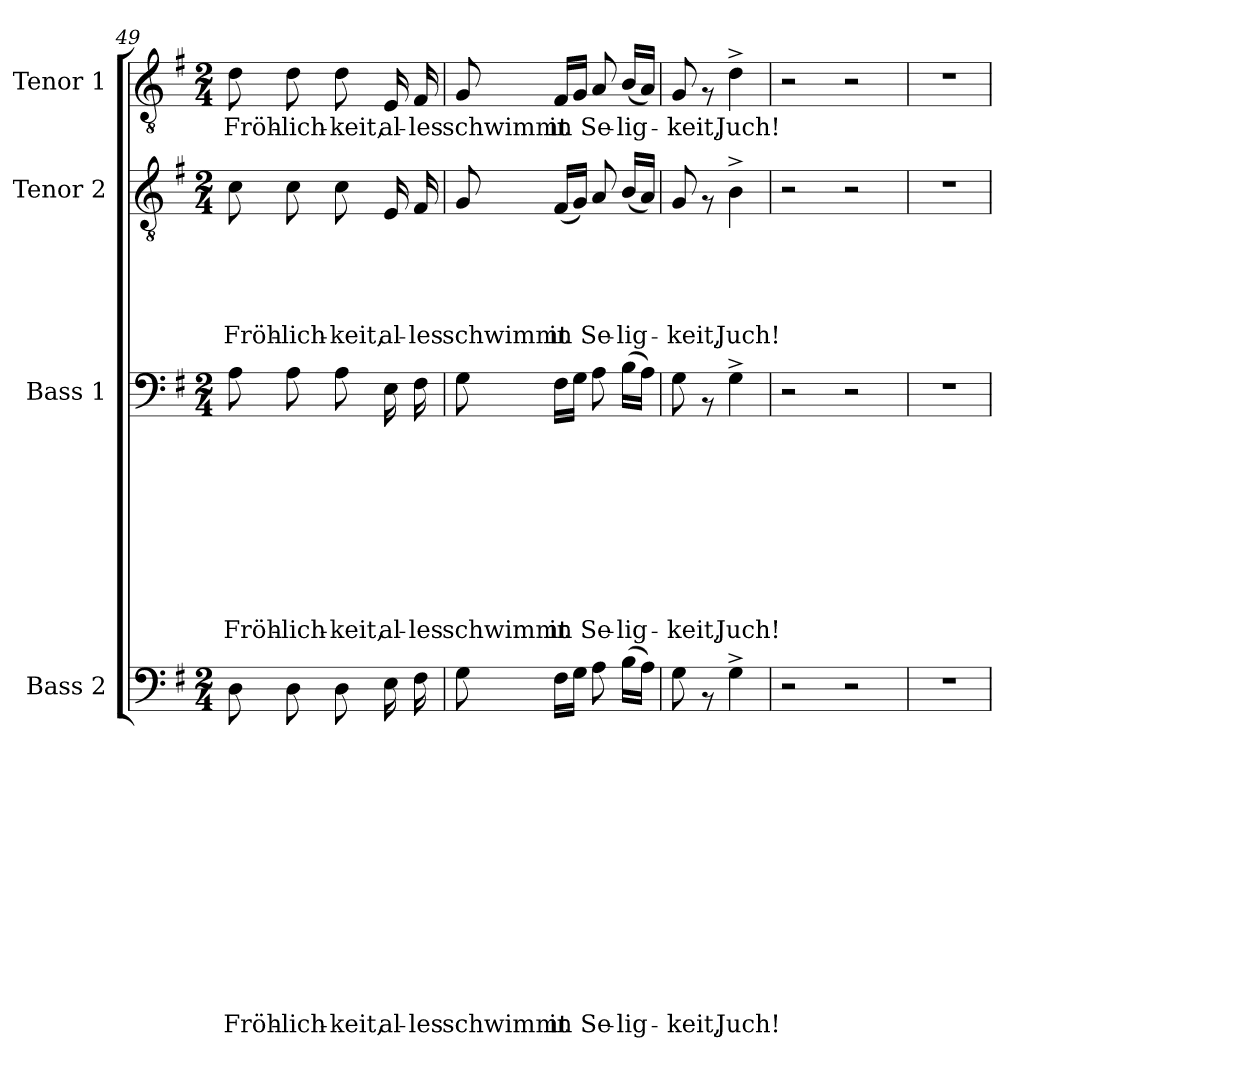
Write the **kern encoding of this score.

**kern	**text	**text	**text	**text	**text	**text	**text	**text	**text	**text	**text	**text	**text	**kern	**text	**text	**text	**text	**text	**text	**text	**text	**text	**kern	**text	**text	**text	**text	**text	**kern	**text
*part4	*part4	*part4	*part4	*part4	*part4	*part4	*part4	*part4	*part4	*part4	*part4	*part4	*part4	*part3	*part3	*part3	*part3	*part3	*part3	*part3	*part3	*part3	*part3	*part2	*part2	*part2	*part2	*part2	*part2	*part1	*part1
*staff4	*staff4	*staff4	*staff4	*staff4	*staff4	*staff4	*staff4	*staff4	*staff4	*staff4	*staff4	*staff4	*staff4	*staff3	*staff3	*staff3	*staff3	*staff3	*staff3	*staff3	*staff3	*staff3	*staff3	*staff2	*staff2	*staff2	*staff2	*staff2	*staff2	*staff1	*staff1
*I"Bass 2	*	*	*	*	*	*	*	*	*	*	*	*	*	*I"Bass 1	*	*	*	*	*	*	*	*	*	*I"Tenor 2	*	*	*	*	*	*I"Tenor 1	*
!!LO:LB:g=z
*clefF4	*	*	*	*	*	*	*	*	*	*	*	*	*	*clefF4	*	*	*	*	*	*	*	*	*	*clefGv2	*	*	*	*	*	*clefGv2	*
*k[f#]	*	*	*	*	*	*	*	*	*	*	*	*	*	*k[f#]	*	*	*	*	*	*	*	*	*	*k[f#]	*	*	*	*	*	*k[f#]	*
*G:	*	*	*	*	*	*	*	*	*	*	*	*	*	*G:	*	*	*	*	*	*	*	*	*	*G:	*	*	*	*	*	*G:	*
*M2/4	*	*	*	*	*	*	*	*	*	*	*	*	*	*M2/4	*	*	*	*	*	*	*	*	*	*M2/4	*	*	*	*	*	*M2/4	*
=49	=49	=49	=49	=49	=49	=49	=49	=49	=49	=49	=49	=49	=49	=49	=49	=49	=49	=49	=49	=49	=49	=49	=49	=49	=49	=49	=49	=49	=49	=49	=49
!	!	!	!	!	!	!	!	!	!	!	!	!	!LO:LY:b	!	!	!	!	!	!	!	!	!	!LO:LY:b	!	!	!	!	!	!LO:LY:b	!	!LO:LY:b
8D\	.	.	.	.	.	.	.	.	.	.	.	.	Fröh-	8A\	.	.	.	.	.	.	.	.	Fröh-	8c\	.	.	.	.	Fröh-	8d\	Fröh-
!	!	!	!	!	!	!	!	!	!	!	!	!	!LO:LY:b	!	!	!	!	!	!	!	!	!	!LO:LY:b	!	!	!	!	!	!LO:LY:b	!	!LO:LY:b
8D\	.	.	.	.	.	.	.	.	.	.	.	.	-lich-	8A\	.	.	.	.	.	.	.	.	-lich-	8c\	.	.	.	.	-lich-	8d\	-lich-
!	!	!	!	!	!	!	!	!	!	!	!	!	!LO:LY:b	!	!	!	!	!	!	!	!	!	!LO:LY:b	!	!	!	!	!	!LO:LY:b	!	!LO:LY:b
8D\	.	.	.	.	.	.	.	.	.	.	.	.	-keit,	8A\	.	.	.	.	.	.	.	.	-keit,	8c\	.	.	.	.	-keit,	8d\	-keit,
!	!	!	!	!	!	!	!	!	!	!	!	!	!LO:LY:b	!	!	!	!	!	!	!	!	!	!LO:LY:b	!	!	!	!	!	!LO:LY:b	!	!LO:LY:b
16E\	.	.	.	.	.	.	.	.	.	.	.	.	al-	16E\	.	.	.	.	.	.	.	.	al-	16E/	.	.	.	.	al-	16E/	al-
!	!	!	!	!	!	!	!	!	!	!	!	!	!LO:LY:b	!	!	!	!	!	!	!	!	!	!LO:LY:b	!	!	!	!	!	!LO:LY:b	!	!LO:LY:b
16F#\	.	.	.	.	.	.	.	.	.	.	.	.	-les	16F#\	.	.	.	.	.	.	.	.	-les	16F#/	.	.	.	.	-les	16F#/	-les
=50	=50	=50	=50	=50	=50	=50	=50	=50	=50	=50	=50	=50	=50	=50	=50	=50	=50	=50	=50	=50	=50	=50	=50	=50	=50	=50	=50	=50	=50	=50	=50
!	!	!	!	!	!	!	!	!	!	!	!	!	!LO:LY:b	!	!	!	!	!	!	!	!	!	!LO:LY:b	!	!	!	!	!	!LO:LY:b	!	!LO:LY:b
8G\	.	.	.	.	.	.	.	.	.	.	.	.	schwimmt	8G\	.	.	.	.	.	.	.	.	schwimmt	8G/	.	.	.	.	schwimmt	8G/	schwimmt
!	!	!	!	!	!	!	!	!	!	!	!	!	!LO:LY:b	!	!	!	!	!	!	!	!	!	!LO:LY:b	!	!	!	!	!	!LO:LY:b	!	!LO:LY:b
16F#\LL	.	.	.	.	.	.	.	.	.	.	.	.	in	16F#\LL	.	.	.	.	.	.	.	.	in	(<16F#/LL	.	.	.	.	in	16F#/LL	in
16G\JJ	.	.	.	.	.	.	.	.	.	.	.	.	.	16G\JJ	.	.	.	.	.	.	.	.	.	16G/JJ)	.	.	.	.	.	16G/JJ	.
!	!	!	!	!	!	!	!	!	!	!	!	!	!LO:LY:b	!	!	!	!	!	!	!	!	!	!LO:LY:b	!	!	!	!	!	!LO:LY:b	!	!LO:LY:b
8A\	.	.	.	.	.	.	.	.	.	.	.	.	Se-	8A\	.	.	.	.	.	.	.	.	Se-	8A/	.	.	.	.	Se-	8A/	Se-
!	!	!	!	!	!	!	!	!	!	!	!	!	!LO:LY:b	!	!	!	!	!	!	!	!	!	!LO:LY:b	!	!	!	!	!	!LO:LY:b	!	!LO:LY:b
(>16B\LL	.	.	.	.	.	.	.	.	.	.	.	.	-lig-	(>16B\LL	.	.	.	.	.	.	.	.	-lig-	(<16B/LL	.	.	.	.	-lig-	(<16B/LL	-lig-
16A\JJ)	.	.	.	.	.	.	.	.	.	.	.	.	.	16A\JJ)	.	.	.	.	.	.	.	.	.	16A/JJ)	.	.	.	.	.	16A/JJ)	.
=51	=51	=51	=51	=51	=51	=51	=51	=51	=51	=51	=51	=51	=51	=51	=51	=51	=51	=51	=51	=51	=51	=51	=51	=51	=51	=51	=51	=51	=51	=51	=51
!	!	!	!	!	!	!	!	!	!	!	!	!	!LO:LY:b	!	!	!	!	!	!	!	!	!	!LO:LY:b	!	!	!	!	!	!LO:LY:b	!	!LO:LY:b
8G\	.	.	.	.	.	.	.	.	.	.	.	.	-keit,	8G\	.	.	.	.	.	.	.	.	-keit,	8G/	.	.	.	.	-keit,	8G/	-keit,
8rAA	.	.	.	.	.	.	.	.	.	.	.	.	.	8rAA	.	.	.	.	.	.	.	.	.	8rF	.	.	.	.	.	8rF	.
!	!	!	!	!	!	!	!	!	!	!	!	!	!LO:LY:b	!	!	!	!	!	!	!	!	!	!LO:LY:b	!	!	!	!	!	!LO:LY:b	!	!LO:LY:b
4G^>\	.	.	.	.	.	.	.	.	.	.	.	.	Juch!	4G^>\	.	.	.	.	.	.	.	.	Juch!	4B^>\	.	.	.	.	Juch!	4d^>\	Juch!
=52	=52	=52	=52	=52	=52	=52	=52	=52	=52	=52	=52	=52	=52	=52	=52	=52	=52	=52	=52	=52	=52	=52	=52	=52	=52	=52	=52	=52	=52	=52	=52
2r	.	.	.	.	.	.	.	.	.	.	.	.	.	2r	.	.	.	.	.	.	.	.	.	2r	.	.	.	.	.	2r	.
2r	.	.	.	.	.	.	.	.	.	.	.	.	.	2r	.	.	.	.	.	.	.	.	.	2r	.	.	.	.	.	2r	.
=53	=53	=53	=53	=53	=53	=53	=53	=53	=53	=53	=53	=53	=53	=53	=53	=53	=53	=53	=53	=53	=53	=53	=53	=53	=53	=53	=53	=53	=53	=53	=53
2r	.	.	.	.	.	.	.	.	.	.	.	.	.	2r	.	.	.	.	.	.	.	.	.	2r	.	.	.	.	.	2r	.
=	=	=	=	=	=	=	=	=	=	=	=	=	=	=	=	=	=	=	=	=	=	=	=	=	=	=	=	=	=	=	=
*-	*-	*-	*-	*-	*-	*-	*-	*-	*-	*-	*-	*-	*-	*-	*-	*-	*-	*-	*-	*-	*-	*-	*-	*-	*-	*-	*-	*-	*-	*-	*-
